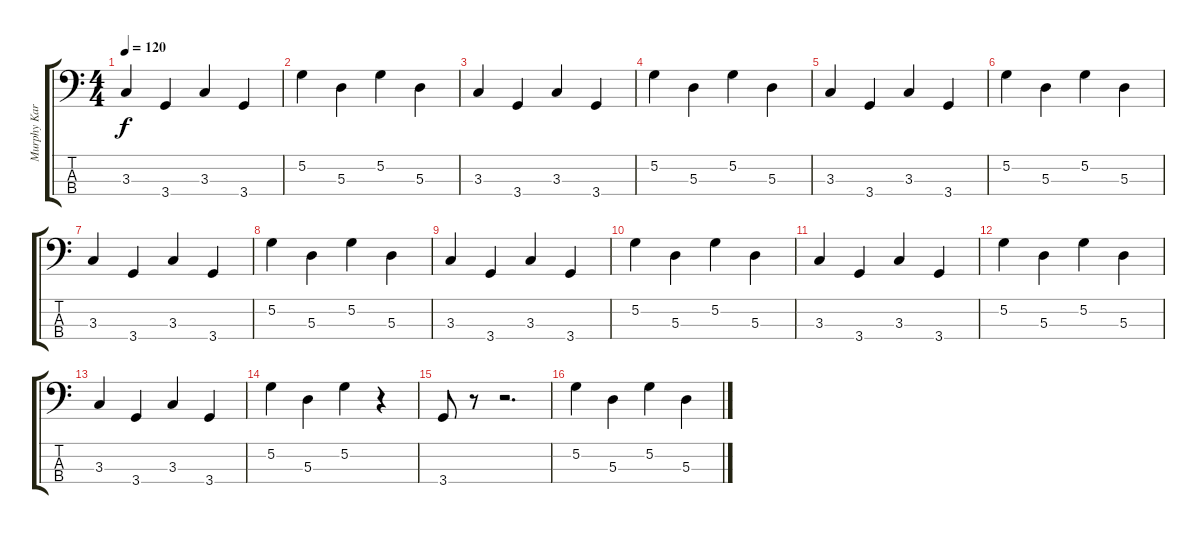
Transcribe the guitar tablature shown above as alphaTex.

\track ("Murphy Karges - Bass" "Murphy Kar") {instrument acousticbass}
\staff {score tabs}
\tuning (G2 D2 A1 E1) {hide}
\ts (4 4)
\tempo 120
\clef f4
\ks c
3.3.4{dy f} 3.4.4 3.3.4 3.4.4 |
5.2.4 5.3.4 5.2.4 5.3.4 |
3.3.4 3.4.4 3.3.4 3.4.4 |
5.2.4 5.3.4 5.2.4 5.3.4 |
3.3.4 3.4.4 3.3.4 3.4.4 |
5.2.4 5.3.4 5.2.4 5.3.4 |
3.3.4 3.4.4 3.3.4 3.4.4 |
5.2.4 5.3.4 5.2.4 5.3.4 |
3.3.4 3.4.4 3.3.4 3.4.4 |
5.2.4 5.3.4 5.2.4 5.3.4 |
3.3.4 3.4.4 3.3.4 3.4.4 |
5.2.4 5.3.4 5.2.4 5.3.4 |
3.3.4 3.4.4 3.3.4 3.4.4 |
5.2.4 5.3.4 5.2.4 r.4 |
3.4.8 r.8 r.2{d} |
5.2.4 5.3.4 5.2.4 5.3.4
